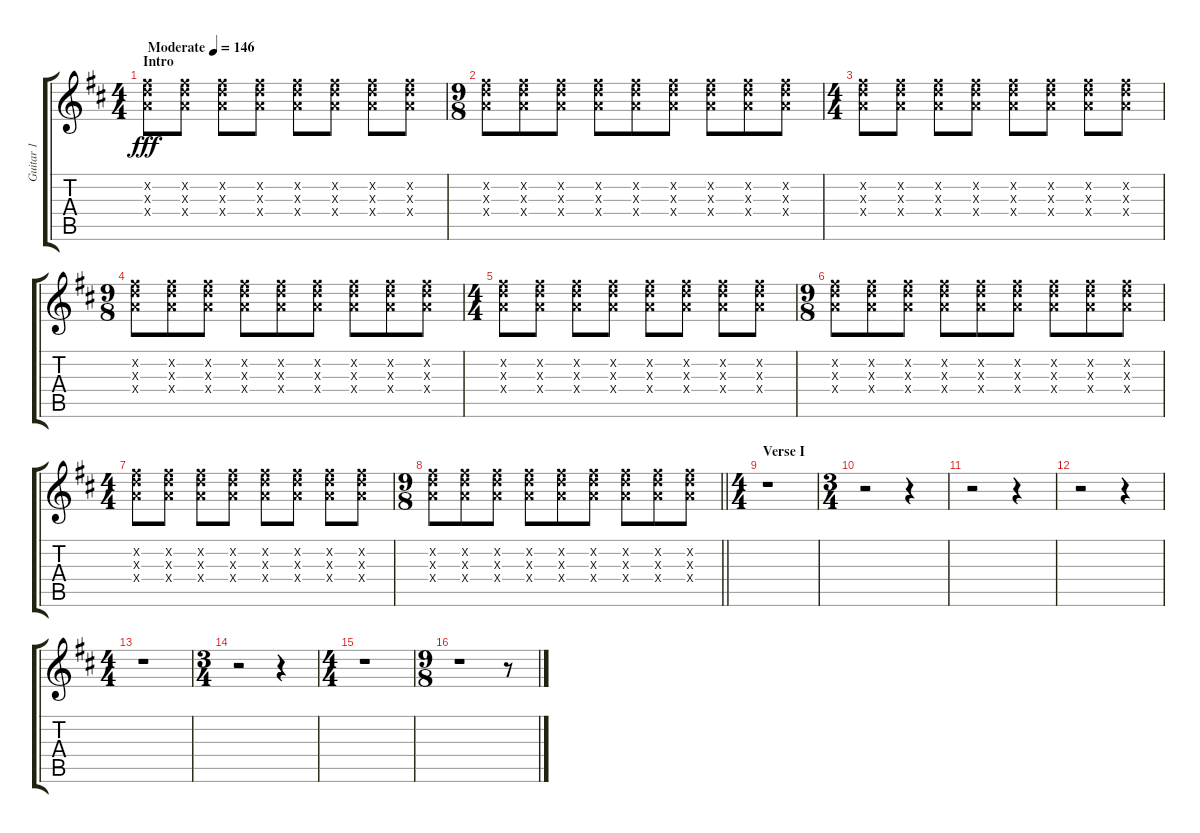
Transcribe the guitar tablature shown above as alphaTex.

\track ("Guitar 1" "Guitar 1") {instrument electricguitarclean}
\staff {score tabs}
\tuning (E4 B3 G3 D3 A2 E2) {hide}
\ts (4 4)
\section ("" "Intro")
\tempo (146 "Moderate")
\clef g2
\ks d
(7.2{x} 7.3{x} 7.4{x}).8{dy fff instrument electricguitarclean} (7.2{x} 7.3{x} 7.4{x}).8 (7.2{x} 7.3{x} 7.4{x}).8 (7.2{x} 7.3{x} 7.4{x}).8 (7.2{x} 7.3{x} 7.4{x}).8 (7.2{x} 7.3{x} 7.4{x}).8 (7.2{x} 7.3{x} 7.4{x}).8 (7.2{x} 7.3{x} 7.4{x}).8 |
\ts (9 8)
(7.2{x} 7.3{x} 7.4{x}).8 (7.2{x} 7.3{x} 7.4{x}).8 (7.2{x} 7.3{x} 7.4{x}).8 (7.2{x} 7.3{x} 7.4{x}).8 (7.2{x} 7.3{x} 7.4{x}).8 (7.2{x} 7.3{x} 7.4{x}).8 (7.2{x} 7.3{x} 7.4{x}).8 (7.2{x} 7.3{x} 7.4{x}).8 (7.2{x} 7.3{x} 7.4{x}).8 |
\ts (4 4)
(7.2{x} 7.3{x} 7.4{x}).8 (7.2{x} 7.3{x} 7.4{x}).8 (7.2{x} 7.3{x} 7.4{x}).8 (7.2{x} 7.3{x} 7.4{x}).8 (7.2{x} 7.3{x} 7.4{x}).8 (7.2{x} 7.3{x} 7.4{x}).8 (7.2{x} 7.3{x} 7.4{x}).8 (7.2{x} 7.3{x} 7.4{x}).8 |
\ts (9 8)
(7.2{x} 7.3{x} 7.4{x}).8 (7.2{x} 7.3{x} 7.4{x}).8 (7.2{x} 7.3{x} 7.4{x}).8 (7.2{x} 7.3{x} 7.4{x}).8 (7.2{x} 7.3{x} 7.4{x}).8 (7.2{x} 7.3{x} 7.4{x}).8 (7.2{x} 7.3{x} 7.4{x}).8 (7.2{x} 7.3{x} 7.4{x}).8 (7.2{x} 7.3{x} 7.4{x}).8 |
\ts (4 4)
(7.2{x} 7.3{x} 7.4{x}).8 (7.2{x} 7.3{x} 7.4{x}).8 (7.2{x} 7.3{x} 7.4{x}).8 (7.2{x} 7.3{x} 7.4{x}).8 (7.2{x} 7.3{x} 7.4{x}).8 (7.2{x} 7.3{x} 7.4{x}).8 (7.2{x} 7.3{x} 7.4{x}).8 (7.2{x} 7.3{x} 7.4{x}).8 |
\ts (9 8)
(7.2{x} 7.3{x} 7.4{x}).8 (7.2{x} 7.3{x} 7.4{x}).8 (7.2{x} 7.3{x} 7.4{x}).8 (7.2{x} 7.3{x} 7.4{x}).8 (7.2{x} 7.3{x} 7.4{x}).8 (7.2{x} 7.3{x} 7.4{x}).8 (7.2{x} 7.3{x} 7.4{x}).8 (7.2{x} 7.3{x} 7.4{x}).8 (7.2{x} 7.3{x} 7.4{x}).8 |
\ts (4 4)
(7.2{x} 7.3{x} 7.4{x}).8 (7.2{x} 7.3{x} 7.4{x}).8 (7.2{x} 7.3{x} 7.4{x}).8 (7.2{x} 7.3{x} 7.4{x}).8 (7.2{x} 7.3{x} 7.4{x}).8 (7.2{x} 7.3{x} 7.4{x}).8 (7.2{x} 7.3{x} 7.4{x}).8 (7.2{x} 7.3{x} 7.4{x}).8 |
\ts (9 8)
\barLineRight lightlight
(7.2{x} 7.3{x} 7.4{x}).8 (7.2{x} 7.3{x} 7.4{x}).8 (7.2{x} 7.3{x} 7.4{x}).8 (7.2{x} 7.3{x} 7.4{x}).8 (7.2{x} 7.3{x} 7.4{x}).8 (7.2{x} 7.3{x} 7.4{x}).8 (7.2{x} 7.3{x} 7.4{x}).8 (7.2{x} 7.3{x} 7.4{x}).8 (7.2{x} 7.3{x} 7.4{x}).8 |
\ts (4 4)
\section ("" "Verse I")
r.1 |
\ts (3 4)
r.2 r.4 |
r.2 r.4 |
r.2 r.4 |
\ts (4 4)
r.1 |
\ts (3 4)
r.2 r.4 |
\ts (4 4)
r.1 |
\ts (9 8)
r.1 r.8
